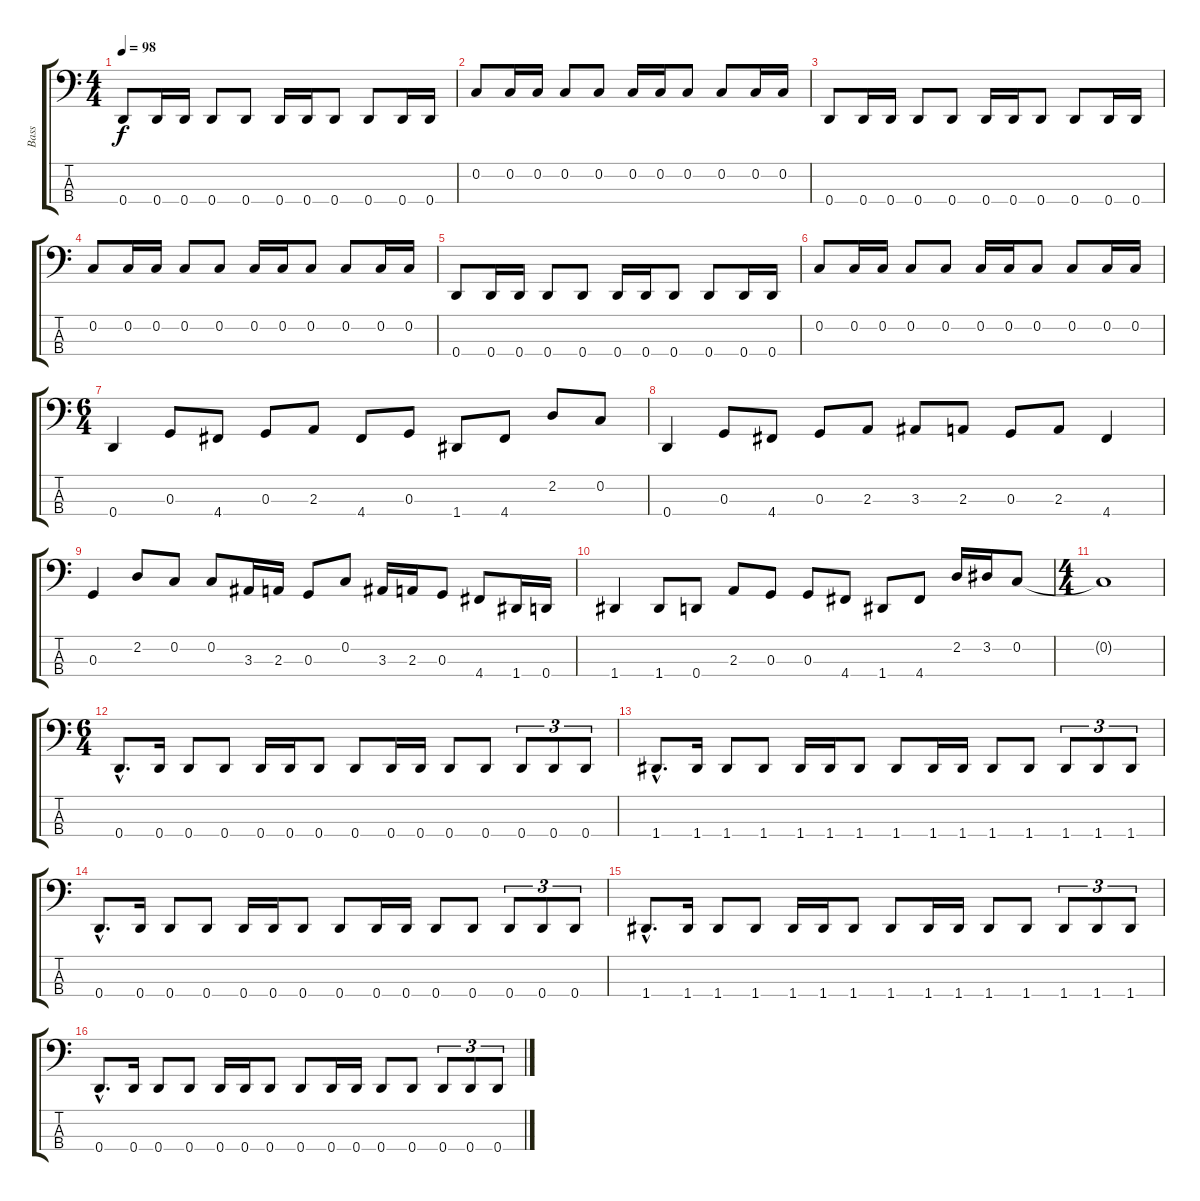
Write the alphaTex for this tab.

\track ("Bass" "Bass") {instrument electricbassfinger}
\staff {score tabs}
\tuning (F2 C2 G1 D1) {hide}
\ts (4 4)
\tempo 98
\clef f4
\ks c
0.4.8{dy f} 0.4.16 0.4.16 0.4.8 0.4.8 0.4.16 0.4.16 0.4.8 0.4.8 0.4.16 0.4.16 |
0.2.8 0.2.16 0.2.16 0.2.8 0.2.8 0.2.16 0.2.16 0.2.8 0.2.8 0.2.16 0.2.16 |
0.4.8 0.4.16 0.4.16 0.4.8 0.4.8 0.4.16 0.4.16 0.4.8 0.4.8 0.4.16 0.4.16 |
0.2.8 0.2.16 0.2.16 0.2.8 0.2.8 0.2.16 0.2.16 0.2.8 0.2.8 0.2.16 0.2.16 |
0.4.8 0.4.16 0.4.16 0.4.8 0.4.8 0.4.16 0.4.16 0.4.8 0.4.8 0.4.16 0.4.16 |
0.2.8 0.2.16 0.2.16 0.2.8 0.2.8 0.2.16 0.2.16 0.2.8 0.2.8 0.2.16 0.2.16 |
\ts (6 4)
0.4.4 0.3.8 4.4.8 0.3.8 2.3.8 4.4.8 0.3.8 1.4.8 4.4.8 2.2.8 0.2.8 |
0.4.4 0.3.8 4.4.8 0.3.8 2.3.8 3.3.8 2.3.8 0.3.8 2.3.8 4.4.4 |
0.3.4 2.2.8 0.2.8 0.2.8 3.3.16 2.3.16 0.3.8 0.2.8 3.3.16 2.3.16 0.3.8 4.4.8 1.4.16 0.4.16 |
1.4.4 1.4.8 0.4.8 2.3.8 0.3.8 0.3.8 4.4.8 1.4.8 4.4.8 2.2.16 3.2.16 0.2.8 |
\ts (4 4)
0.2{t}.1 |
\ts (6 4)
0.4{hac}.8{d} 0.4.16 0.4.8 0.4.8 0.4.16 0.4.16 0.4.8 0.4.8 0.4.16 0.4.16 0.4.8 0.4.8 0.4.8{tu (3 2)} 0.4.8{tu (3 2)} 0.4.8{tu (3 2)} |
1.4{hac}.8{d} 1.4.16 1.4.8 1.4.8 1.4.16 1.4.16 1.4.8 1.4.8 1.4.16 1.4.16 1.4.8 1.4.8 1.4.8{tu (3 2)} 1.4.8{tu (3 2)} 1.4.8{tu (3 2)} |
0.4{hac}.8{d} 0.4.16 0.4.8 0.4.8 0.4.16 0.4.16 0.4.8 0.4.8 0.4.16 0.4.16 0.4.8 0.4.8 0.4.8{tu (3 2)} 0.4.8{tu (3 2)} 0.4.8{tu (3 2)} |
1.4{hac}.8{d} 1.4.16 1.4.8 1.4.8 1.4.16 1.4.16 1.4.8 1.4.8 1.4.16 1.4.16 1.4.8 1.4.8 1.4.8{tu (3 2)} 1.4.8{tu (3 2)} 1.4.8{tu (3 2)} |
0.4{hac}.8{d} 0.4.16 0.4.8 0.4.8 0.4.16 0.4.16 0.4.8 0.4.8 0.4.16 0.4.16 0.4.8 0.4.8 0.4.8{tu (3 2)} 0.4.8{tu (3 2)} 0.4.8{tu (3 2)}
